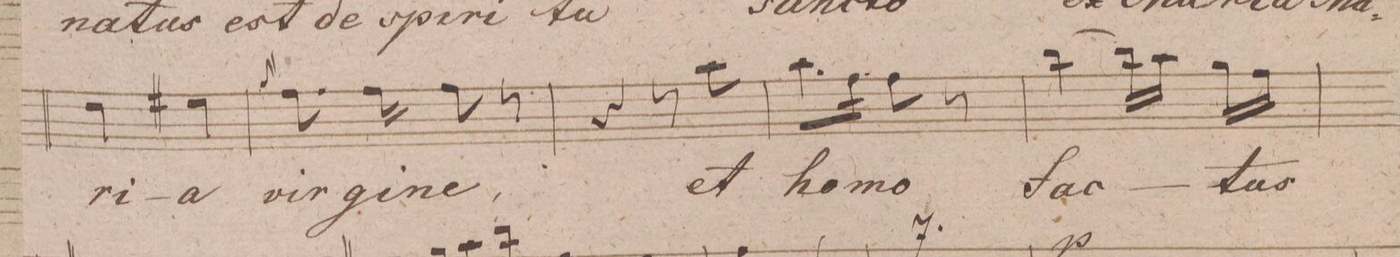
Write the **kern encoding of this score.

**kern	**text	**dynam
*I"Alto.	*	*
*clefC3	*	*
*k[f#]	*	*
*M2/4	*	*
4e\	-ri-	.
4f#X\	-a	.
=108	=108	=108
16qqa/	.	.
8.g\	vir-	.
16g\	-gi-	.
8g\	-ne	.
8r	.	.
=109	=109	=109
4r	.	.
8r	.	.
*8\left	*	*
8b\	et	.
=110	=110	=110
8.b\L	ho-	.
16g\Jk	.	.
8g\	-mo	.
8r	.	.
=111	=111	=111
[4cc\	fac-	.
16cc\LL]	.	.
*16\left	*	*
16b\JJ	.	.
*16\right	*	*
16a\LL	-tus	.
16g\JJ	.	.
=112	=112	=112
*-	*-	*-
